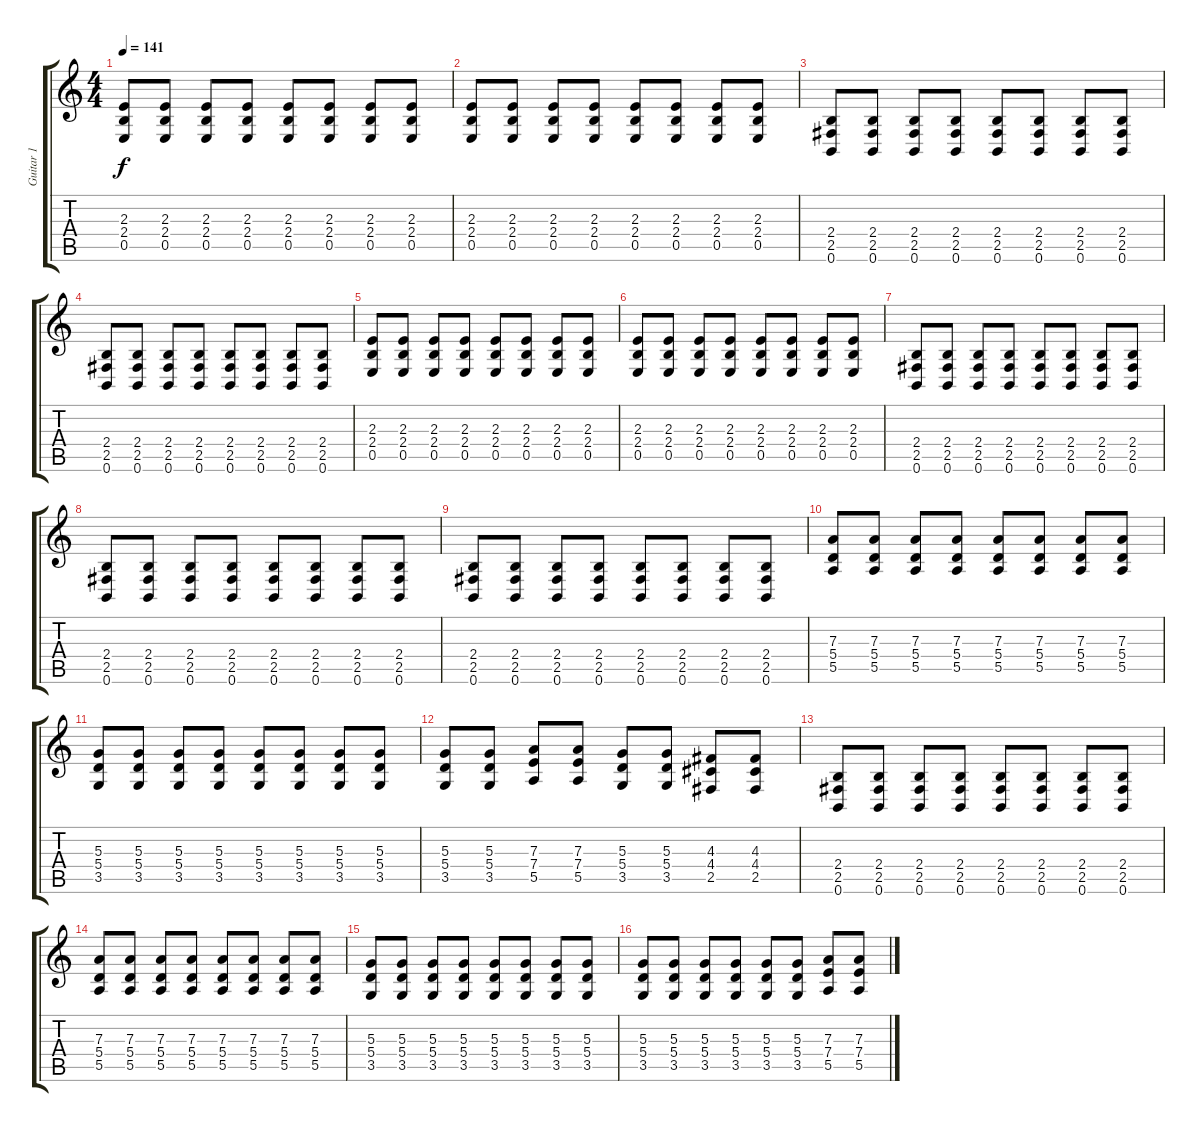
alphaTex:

\track ("Guitar 1" "Guitar 1") {instrument distortionguitar}
\staff {score tabs}
\tuning (B3 Gb3 D3 A2 E2 B1) {hide}
\ts (4 4)
\tempo 141
\clef g2
\ks c
(2.3 2.4 0.5).8{dy f} (2.3 2.4 0.5).8 (2.3 2.4 0.5).8 (2.3 2.4 0.5).8 (2.3 2.4 0.5).8 (2.3 2.4 0.5).8 (2.3 2.4 0.5).8 (2.3 2.4 0.5).8 |
(2.3 2.4 0.5).8 (2.3 2.4 0.5).8 (2.3 2.4 0.5).8 (2.3 2.4 0.5).8 (2.3 2.4 0.5).8 (2.3 2.4 0.5).8 (2.3 2.4 0.5).8 (2.3 2.4 0.5).8 |
(2.4 2.5 0.6).8 (2.4 2.5 0.6).8 (2.4 2.5 0.6).8 (2.4 2.5 0.6).8 (2.4 2.5 0.6).8 (2.4 2.5 0.6).8 (2.4 2.5 0.6).8 (2.4 2.5 0.6).8 |
(2.4 2.5 0.6).8 (2.4 2.5 0.6).8 (2.4 2.5 0.6).8 (2.4 2.5 0.6).8 (2.4 2.5 0.6).8 (2.4 2.5 0.6).8 (2.4 2.5 0.6).8 (2.4 2.5 0.6).8 |
(2.3 2.4 0.5).8 (2.3 2.4 0.5).8 (2.3 2.4 0.5).8 (2.3 2.4 0.5).8 (2.3 2.4 0.5).8 (2.3 2.4 0.5).8 (2.3 2.4 0.5).8 (2.3 2.4 0.5).8 |
(2.3 2.4 0.5).8 (2.3 2.4 0.5).8 (2.3 2.4 0.5).8 (2.3 2.4 0.5).8 (2.3 2.4 0.5).8 (2.3 2.4 0.5).8 (2.3 2.4 0.5).8 (2.3 2.4 0.5).8 |
(2.4 2.5 0.6).8 (2.4 2.5 0.6).8 (2.4 2.5 0.6).8 (2.4 2.5 0.6).8 (2.4 2.5 0.6).8 (2.4 2.5 0.6).8 (2.4 2.5 0.6).8 (2.4 2.5 0.6).8 |
(2.4 2.5 0.6).8 (2.4 2.5 0.6).8 (2.4 2.5 0.6).8 (2.4 2.5 0.6).8 (2.4 2.5 0.6).8 (2.4 2.5 0.6).8 (2.4 2.5 0.6).8 (2.4 2.5 0.6).8 |
\section ("" "")
(2.4 2.5 0.6).8 (2.4 2.5 0.6).8 (2.4 2.5 0.6).8 (2.4 2.5 0.6).8 (2.4 2.5 0.6).8 (2.4 2.5 0.6).8 (2.4 2.5 0.6).8 (2.4 2.5 0.6).8 |
(7.3 5.4 5.5).8 (7.3 5.4 5.5).8 (7.3 5.4 5.5).8 (7.3 5.4 5.5).8 (7.3 5.4 5.5).8 (7.3 5.4 5.5).8 (7.3 5.4 5.5).8 (7.3 5.4 5.5).8 |
(5.3 5.4 3.5).8 (5.3 5.4 3.5).8 (5.3 5.4 3.5).8 (5.3 5.4 3.5).8 (5.3 5.4 3.5).8 (5.3 5.4 3.5).8 (5.3 5.4 3.5).8 (5.3 5.4 3.5).8 |
(5.3 5.4 3.5).8 (5.3 5.4 3.5).8 (7.3 7.4 5.5).8 (7.3 7.4 5.5).8 (5.3 5.4 3.5).8 (5.3 5.4 3.5).8 (4.3 4.4 2.5).8 (4.3 4.4 2.5).8 |
(2.4 2.5 0.6).8 (2.4 2.5 0.6).8 (2.4 2.5 0.6).8 (2.4 2.5 0.6).8 (2.4 2.5 0.6).8 (2.4 2.5 0.6).8 (2.4 2.5 0.6).8 (2.4 2.5 0.6).8 |
(7.3 5.4 5.5).8 (7.3 5.4 5.5).8 (7.3 5.4 5.5).8 (7.3 5.4 5.5).8 (7.3 5.4 5.5).8 (7.3 5.4 5.5).8 (7.3 5.4 5.5).8 (7.3 5.4 5.5).8 |
(5.3 5.4 3.5).8 (5.3 5.4 3.5).8 (5.3 5.4 3.5).8 (5.3 5.4 3.5).8 (5.3 5.4 3.5).8 (5.3 5.4 3.5).8 (5.3 5.4 3.5).8 (5.3 5.4 3.5).8 |
(5.3 5.4 3.5).8 (5.3 5.4 3.5).8 (5.3 5.4 3.5).8 (5.3 5.4 3.5).8 (5.3 5.4 3.5).8 (5.3 5.4 3.5).8 (7.3 7.4 5.5).8 (7.3 7.4 5.5).8
